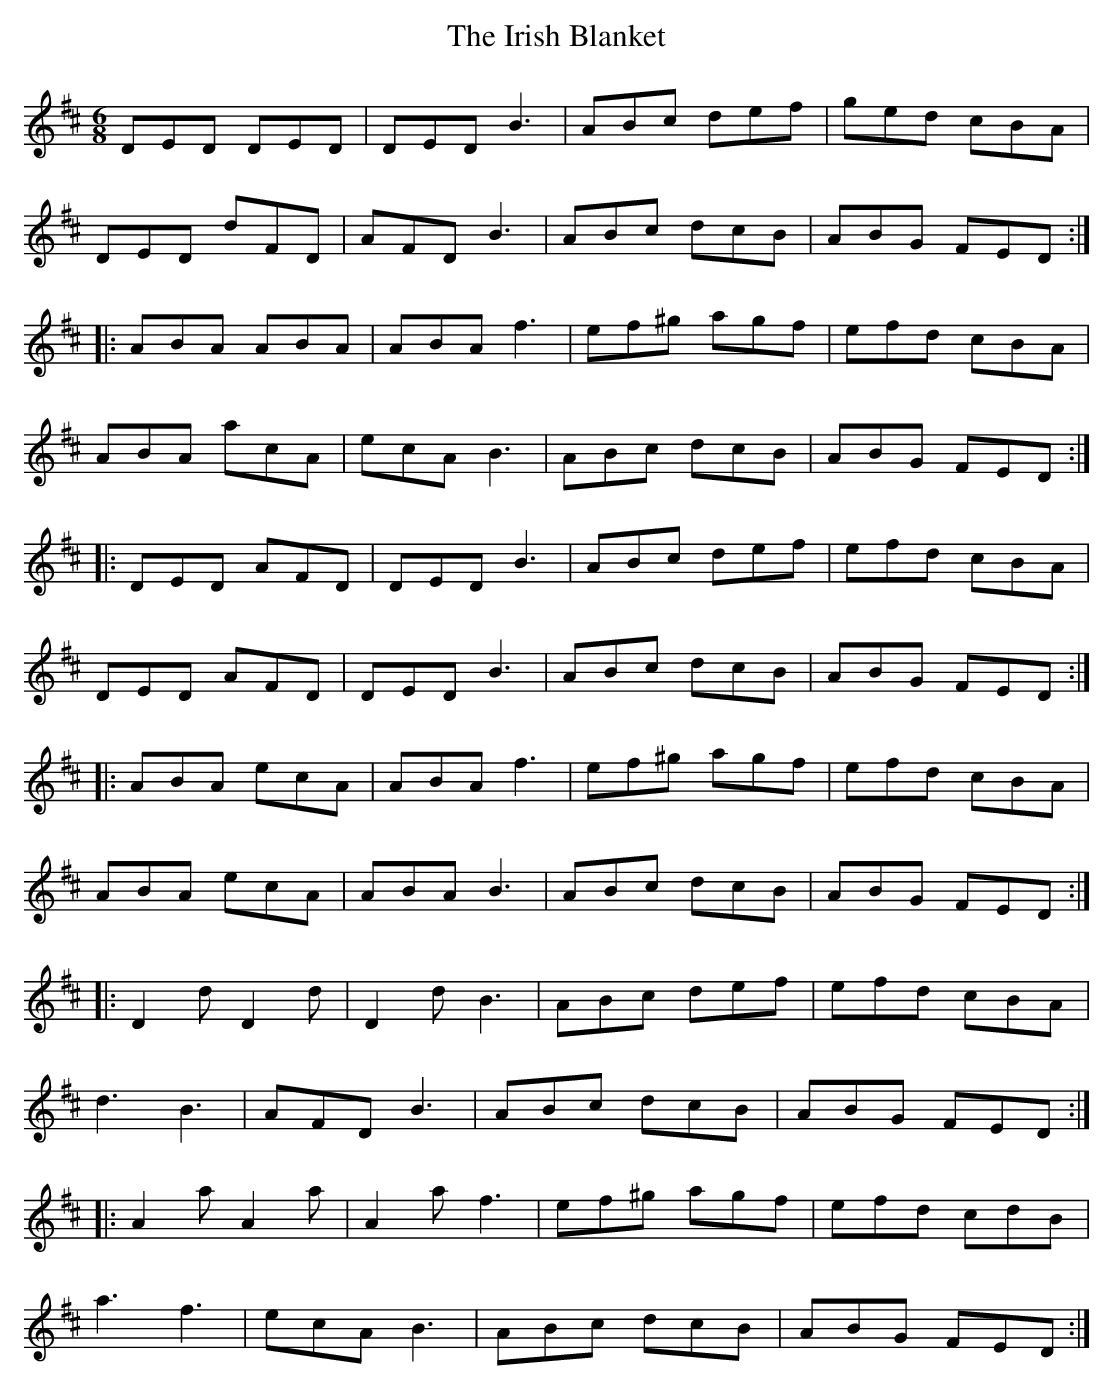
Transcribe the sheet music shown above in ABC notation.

X:1
T:Irish Blanket, The
M:6/8
L:1/8
K:D
DED DED|DED B3|ABc def|ged cBA|
DED dFD | AFD B3|ABc dcB| ABG FED :|
|:ABA ABA|ABA f3|ef^g agf|efd cBA|
ABA acA | ecA B3|ABc dcB| ABG FED :|
|:DED AFD|DED B3|ABc def|efd cBA|
DED AFD | DED B3|ABc dcB| ABG FED :|
|:ABA ecA|ABA f3|ef^g agf|efd cBA|
ABA ecA | ABA B3|ABc dcB| ABG FED :|
|:D2d D2d|D2d B3|ABc def|efd cBA|
d3 B3 | AFD B3|ABc dcB|ABG FED :|
|:A2a A2a|A2a f3|ef^g agf|efd cdB|
a3 f3 | ecA B3|ABc dcB|ABG FED :|
